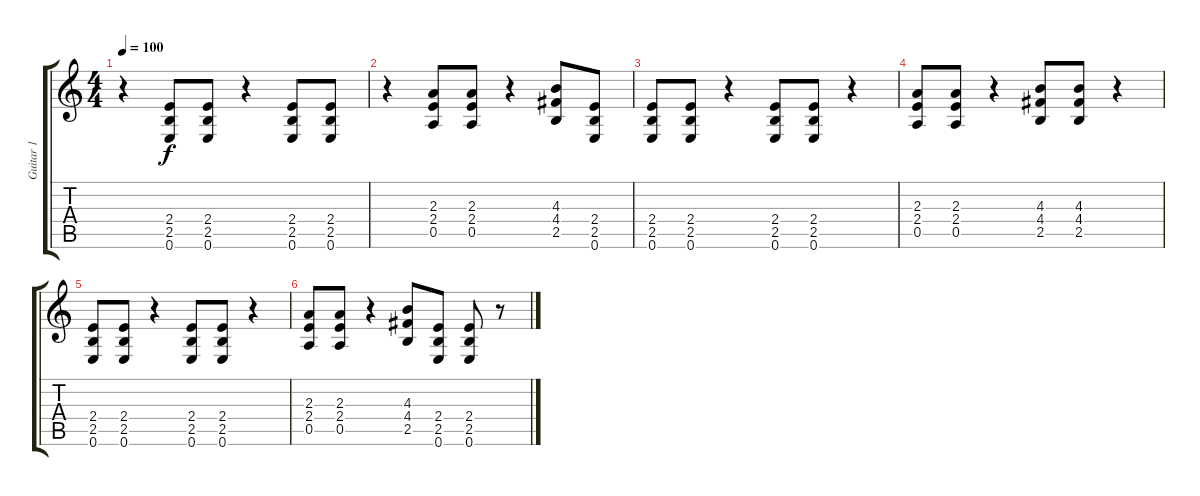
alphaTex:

\track ("Guitar 1" "Guitar 1") {instrument overdrivenguitar}
\staff {score tabs}
\tuning (E4 B3 G3 D3 A2 E2) {hide}
\ts (4 4)
\tempo 100
\clef g2
\ks c
r.4{dy f} (2.4 2.5 0.6).8 (2.4 2.5 0.6).8 r.4 (2.4 2.5 0.6).8 (2.4 2.5 0.6).8 |
r.4 (2.3 2.4 0.5).8 (2.3 2.4 0.5).8 r.4 (4.3 4.4 2.5).8 (2.4 2.5 0.6).8 |
(2.4 2.5 0.6).8 (2.4 2.5 0.6).8 r.4 (2.4 2.5 0.6).8 (2.4 2.5 0.6).8 r.4 |
(2.3 2.4 0.5).8 (2.3 2.4 0.5).8 r.4 (4.3 4.4 2.5).8 (4.3 4.4 2.5).8 r.4 |
(2.4 2.5 0.6).8 (2.4 2.5 0.6).8 r.4 (2.4 2.5 0.6).8 (2.4 2.5 0.6).8 r.4 |
(2.3 2.4 0.5).8 (2.3 2.4 0.5).8 r.4 (4.3 4.4 2.5).8 (2.4 2.5 0.6).8 (2.4 2.5 0.6).8 r.8
